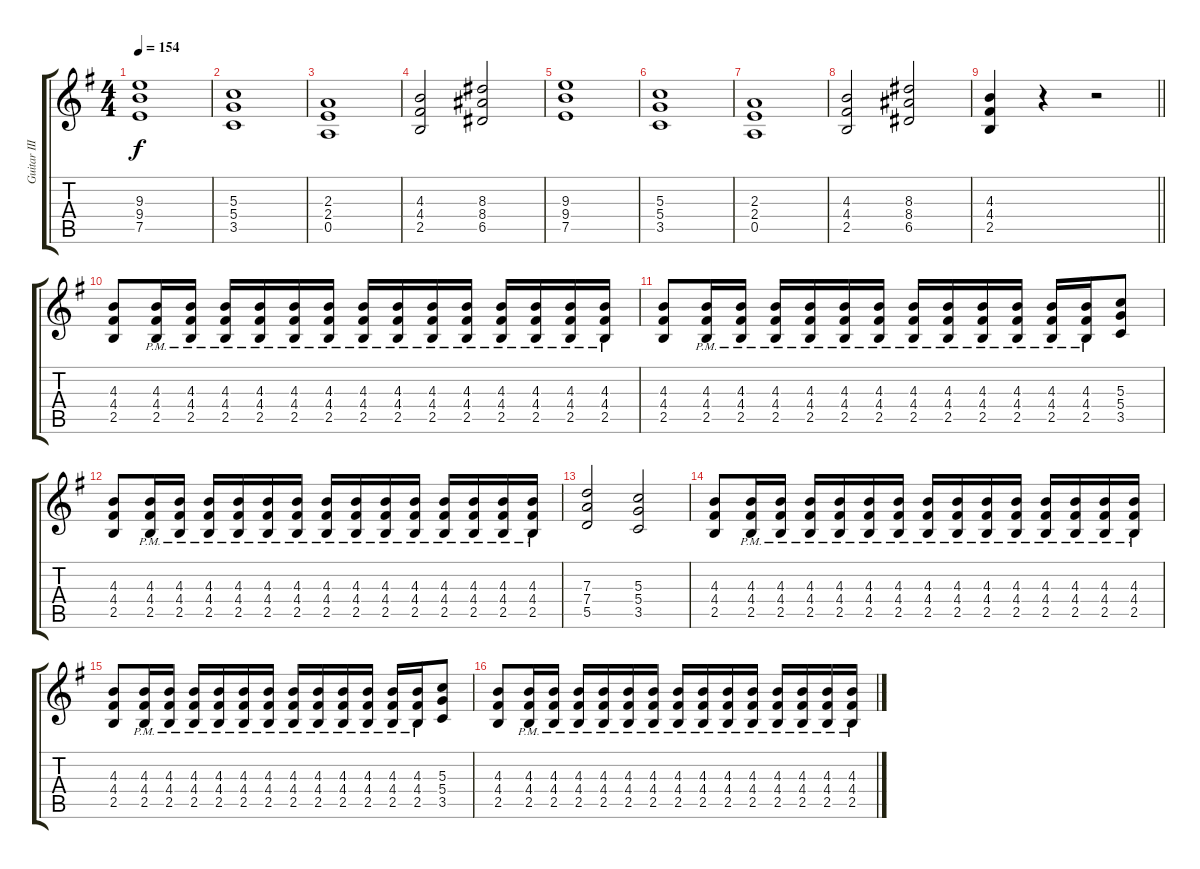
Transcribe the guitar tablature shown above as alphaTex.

\track ("Guitar III" "Guitar III") {instrument distortionguitar}
\staff {score tabs}
\tuning (E4 B3 G3 D3 A2 E2) {hide}
\ts (4 4)
\tempo 154
\clef g2
\ks g
(9.3 9.4 7.5).1{dy f} |
(5.3 5.4 3.5).1 |
(2.3 2.4 0.5).1 |
(4.3 4.4 2.5).2 (8.3 8.4 6.5).2 |
(9.3 9.4 7.5).1 |
(5.3 5.4 3.5).1 |
(2.3 2.4 0.5).1 |
(4.3 4.4 2.5).2 (8.3 8.4 6.5).2 |
\barLineRight lightlight
(4.3 4.4 2.5).4 r.4 r.2 |
(4.3 4.4 2.5).8 (4.3 4.4{pm} 2.5).16 (4.3 4.4{pm} 2.5).16 (4.3 4.4{pm} 2.5).16 (4.3 4.4{pm} 2.5).16 (4.3 4.4{pm} 2.5).16 (4.3 4.4{pm} 2.5).16 (4.3 4.4{pm} 2.5).16 (4.3 4.4{pm} 2.5).16 (4.3 4.4{pm} 2.5).16 (4.3 4.4{pm} 2.5).16 (4.3 4.4{pm} 2.5).16 (4.3 4.4{pm} 2.5).16 (4.3 4.4{pm} 2.5).16 (4.3 4.4{pm} 2.5).16 |
(4.3 4.4 2.5).8 (4.3 4.4{pm} 2.5).16 (4.3 4.4{pm} 2.5).16 (4.3 4.4{pm} 2.5).16 (4.3 4.4{pm} 2.5).16 (4.3 4.4{pm} 2.5).16 (4.3 4.4{pm} 2.5).16 (4.3 4.4{pm} 2.5).16 (4.3 4.4{pm} 2.5).16 (4.3 4.4{pm} 2.5).16 (4.3 4.4{pm} 2.5).16 (4.3 4.4{pm} 2.5).16 (4.3 4.4{pm} 2.5).16 (5.3 5.4 3.5).8 |
(4.3 4.4 2.5).8 (4.3 4.4{pm} 2.5).16 (4.3 4.4{pm} 2.5).16 (4.3 4.4{pm} 2.5).16 (4.3 4.4{pm} 2.5).16 (4.3 4.4{pm} 2.5).16 (4.3 4.4{pm} 2.5).16 (4.3 4.4{pm} 2.5).16 (4.3 4.4{pm} 2.5).16 (4.3 4.4{pm} 2.5).16 (4.3 4.4{pm} 2.5).16 (4.3 4.4{pm} 2.5).16 (4.3 4.4{pm} 2.5).16 (4.3 4.4{pm} 2.5).16 (4.3 4.4{pm} 2.5).16 |
(7.3 7.4 5.5).2 (5.3 5.4 3.5).2 |
(4.3 4.4 2.5).8 (4.3 4.4{pm} 2.5).16 (4.3 4.4{pm} 2.5).16 (4.3 4.4{pm} 2.5).16 (4.3 4.4{pm} 2.5).16 (4.3 4.4{pm} 2.5).16 (4.3 4.4{pm} 2.5).16 (4.3 4.4{pm} 2.5).16 (4.3 4.4{pm} 2.5).16 (4.3 4.4{pm} 2.5).16 (4.3 4.4{pm} 2.5).16 (4.3 4.4{pm} 2.5).16 (4.3 4.4{pm} 2.5).16 (4.3 4.4{pm} 2.5).16 (4.3 4.4{pm} 2.5).16 |
(4.3 4.4 2.5).8 (4.3 4.4{pm} 2.5).16 (4.3 4.4{pm} 2.5).16 (4.3 4.4{pm} 2.5).16 (4.3 4.4{pm} 2.5).16 (4.3 4.4{pm} 2.5).16 (4.3 4.4{pm} 2.5).16 (4.3 4.4{pm} 2.5).16 (4.3 4.4{pm} 2.5).16 (4.3 4.4{pm} 2.5).16 (4.3 4.4{pm} 2.5).16 (4.3 4.4{pm} 2.5).16 (4.3 4.4{pm} 2.5).16 (5.3 5.4 3.5).8 |
(4.3 4.4 2.5).8 (4.3 4.4{pm} 2.5).16 (4.3 4.4{pm} 2.5).16 (4.3 4.4{pm} 2.5).16 (4.3 4.4{pm} 2.5).16 (4.3 4.4{pm} 2.5).16 (4.3 4.4{pm} 2.5).16 (4.3 4.4{pm} 2.5).16 (4.3 4.4{pm} 2.5).16 (4.3 4.4{pm} 2.5).16 (4.3 4.4{pm} 2.5).16 (4.3 4.4{pm} 2.5).16 (4.3 4.4{pm} 2.5).16 (4.3 4.4{pm} 2.5).16 (4.3 4.4{pm} 2.5).16
